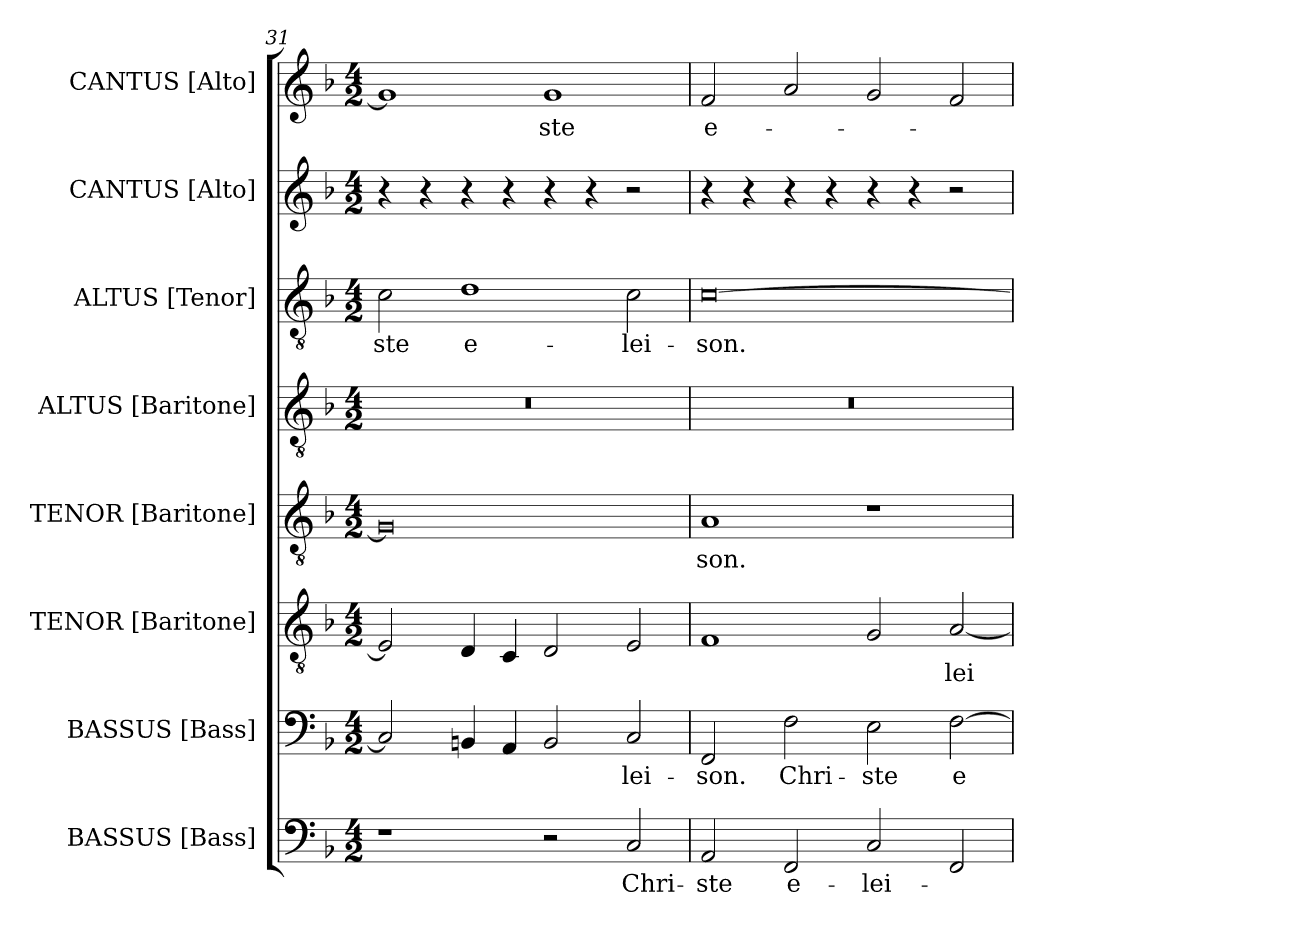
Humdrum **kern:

**kern	**text	**kern	**text	**kern	**text	**kern	**text	**kern	**kern	**text	**kern	**kern	**text
*part8	*part8	*part7	*part7	*part6	*part6	*part5	*part5	*part4	*part3	*part3	*part2	*part1	*part1
*staff8	*staff8	*staff7	*staff7	*staff6	*staff6	*staff5	*staff5	*staff4	*staff3	*staff3	*staff2	*staff1	*staff1
*I"BASSUS [Bass]	*	*I"BASSUS [Bass]	*	*I"TENOR [Baritone]	*	*I"TENOR [Baritone]	*	*I"ALTUS [Baritone]	*I"ALTUS [Tenor]	*	*I"CANTUS [Alto]	*I"CANTUS [Alto]	*
*I'B.	*	*I'B.	*	*I'Bar.	*	*I'Bar.	*	*I'Bar.	*I'T.	*	*I'A.	*I'A.	*
*clefF4	*	*clefF4	*	*clefGv2	*	*clefGv2	*	*clefGv2	*clefGv2	*	*clefG2	*clefG2	*
*	*	*	*	*ITrd7c12	*	*ITrd7c12	*	*ITrd7c12	*ITrd7c12	*	*	*	*
*k[b-]	*	*k[b-]	*	*k[b-]	*	*k[b-]	*	*k[b-]	*k[b-]	*	*k[b-]	*k[b-]	*
*F:	*	*F:	*	*F:	*	*F:	*	*F:	*F:	*	*F:	*F:	*
*M4/2	*	*M4/2	*	*M4/2	*	*M4/2	*	*M4/2	*M4/2	*	*M4/2	*M4/2	*
=31	=31	=31	=31	=31	=31	=31	=31	=31	=31	=31	=31	=31	=31
!	!	!	!	!	!	!	!	!LO:N:vis=1	!	!	!	!	!
!	!	!	!	!	!	!	!	!	!	!LO:LY:b:color=#000000	!	!	!
1r	.	2Ci/]	.	2EEi/]	.	0GGi]	.	0r	2Ci\	-ste	4r	1gi]	.
.	.	.	.	.	.	.	.	.	.	.	4r	.	.
!	!	!	!	!	!	!	!	!	!	!LO:LY:b:color=#000000	!	!	!
.	.	4BBni/	.	4DDi/	.	.	.	.	1Di	e-	4r	.	.
.	.	4AAi/	.	4CCi/	.	.	.	.	.	.	4r	.	.
!	!	!	!	!	!	!	!	!	!	!	!	!	!LO:LY:b:color=#000000
2r	.	2BBi/	.	2DDi/	.	.	.	.	.	.	4r	1gi	-ste
.	.	.	.	.	.	.	.	.	.	.	4r	.	.
!	!LO:LY:b:color=#000000	!	!	!	!	!	!	!	!	!	!	!	!
!	!	!	!LO:LY:b:color=#000000	!	!	!	!	!	!	!	!	!	!
!	!	!	!	!	!	!	!	!	!	!LO:LY:b:color=#000000	!	!	!
2Ci/	Chri-	2Ci/	-lei-	2EEi/	.	.	.	.	2Ci\	-lei-	2r	.	.
=32	=32	=32	=32	=32	=32	=32	=32	=32	=32	=32	=32	=32	=32
!	!LO:LY:b:color=#000000	!	!	!	!	!	!	!	!	!	!	!	!
!	!	!	!LO:LY:b:color=#000000	!	!	!	!	!	!	!	!	!	!
!	!	!	!	!	!	!	!LO:LY:b:color=#000000	!LO:N:vis=1	!	!	!	!	!
!	!	!	!	!	!	!	!	!	!	!LO:LY:b:color=#000000	!	!	!
!	!	!	!	!	!	!	!	!	!	!	!	!	!LO:LY:b:color=#000000
2AAi/	-ste	2FFi/	-son.	1FFi	.	1AAi	-son.	0r	[0Ci	-son.	4r	2fi/	e-
.	.	.	.	.	.	.	.	.	.	.	4r	.	.
!	!LO:LY:b:color=#000000	!	!	!	!	!	!	!	!	!	!	!	!
!	!	!	!LO:LY:b:color=#000000	!	!	!	!	!	!	!	!	!	!
2FFi/	e-	2Fi\	Chri-	.	.	.	.	.	.	.	4r	2ai/	.
.	.	.	.	.	.	.	.	.	.	.	4r	.	.
!	!LO:LY:b:color=#000000	!	!	!	!	!	!	!	!	!	!	!	!
!	!	!	!LO:LY:b:color=#000000	!	!	!	!	!	!	!	!	!	!
2Ci/	-lei-	2Ei\	-ste	2GGi/	.	1r	.	.	.	.	4r	2gi/	.
.	.	.	.	.	.	.	.	.	.	.	4r	.	.
!	!	!	!LO:LY:b:color=#000000	!	!	!	!	!	!	!	!	!	!
!	!	!	!	!	!LO:LY:b:color=#000000	!	!	!	!	!	!	!	!
2FFi/	.	[2Fi\	e-	[2AAi/	-lei-	.	.	.	.	.	2r	2fi/	.
=	=	=	=	=	=	=	=	=	=	=	=	=	=
*-	*-	*-	*-	*-	*-	*-	*-	*-	*-	*-	*-	*-	*-
